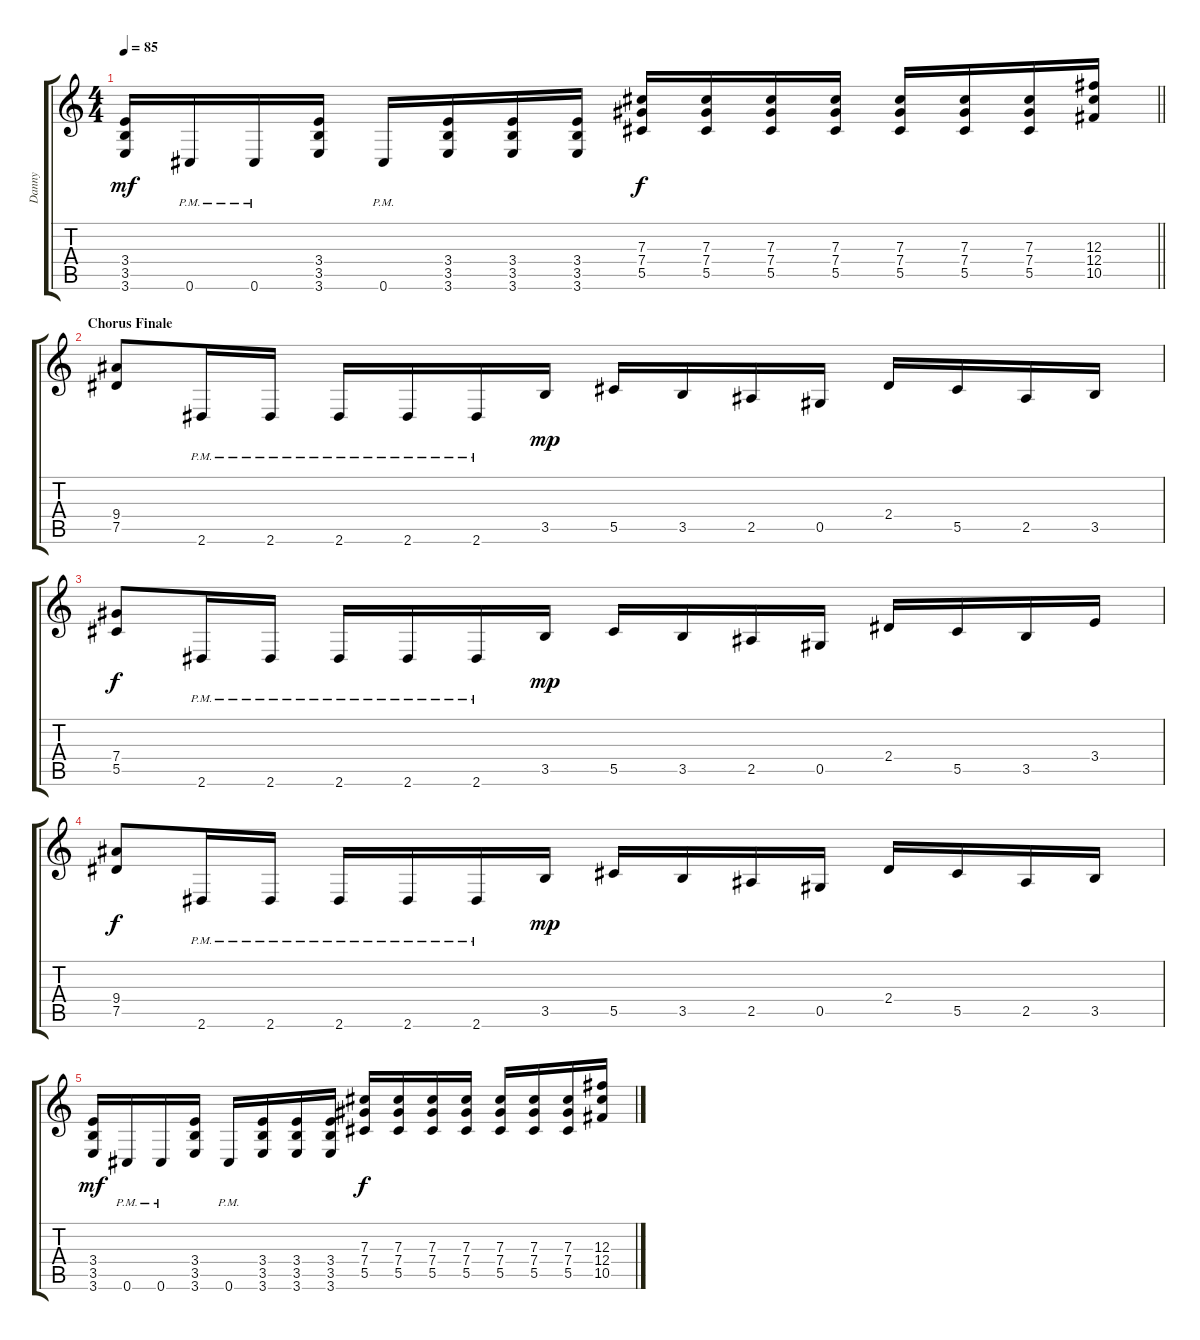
\track ("Danny" "Danny") {instrument distortionguitar}
\staff {score tabs}
\tuning (Eb4 Bb3 Gb3 Db3 Ab2 Db2) {hide}
\ts (4 4)
\tempo 85
\clef g2
\barLineRight lightlight
\ks c
(3.4 3.5 3.6).16{dy mf} 0.6{pm}.16 0.6{pm}.16 (3.4 3.5 3.6).16 0.6{pm}.16 (3.4 3.5 3.6).16 (3.4 3.5 3.6).16 (3.4 3.5 3.6).16 (7.3 7.4 5.5).16{dy f} (7.3 7.4 5.5).16 (7.3 7.4 5.5).16 (7.3 7.4 5.5).16 (7.3 7.4 5.5).16 (7.3 7.4 5.5).16 (7.3 7.4 5.5).16 (12.3 12.4 10.5).16 |
\section ("" "Chorus Finale")
(9.4 7.5).8 2.6{pm}.16 2.6{pm}.16 2.6{pm}.16 2.6{pm}.16 2.6{pm}.16 3.5.16{dy mp} 5.5.16 3.5.16 2.5.16 0.5.16 2.4.16 5.5.16 2.5.16 3.5.16 |
(7.4 5.5).8{dy f} 2.6{pm}.16 2.6{pm}.16 2.6{pm}.16 2.6{pm}.16 2.6{pm}.16 3.5.16{dy mp} 5.5.16 3.5.16 2.5.16 0.5.16 2.4.16 5.5.16 3.5.16 3.4.16 |
(9.4 7.5).8{dy f} 2.6{pm}.16 2.6{pm}.16 2.6{pm}.16 2.6{pm}.16 2.6{pm}.16 3.5.16{dy mp} 5.5.16 3.5.16 2.5.16 0.5.16 2.4.16 5.5.16 2.5.16 3.5.16 |
(3.4 3.5 3.6).16{dy mf} 0.6{pm}.16 0.6{pm}.16 (3.4 3.5 3.6).16 0.6{pm}.16 (3.4 3.5 3.6).16 (3.4 3.5 3.6).16 (3.4 3.5 3.6).16 (7.3 7.4 5.5).16{dy f} (7.3 7.4 5.5).16 (7.3 7.4 5.5).16 (7.3 7.4 5.5).16 (7.3 7.4 5.5).16 (7.3 7.4 5.5).16 (7.3 7.4 5.5).16 (12.3 12.4 10.5).16
